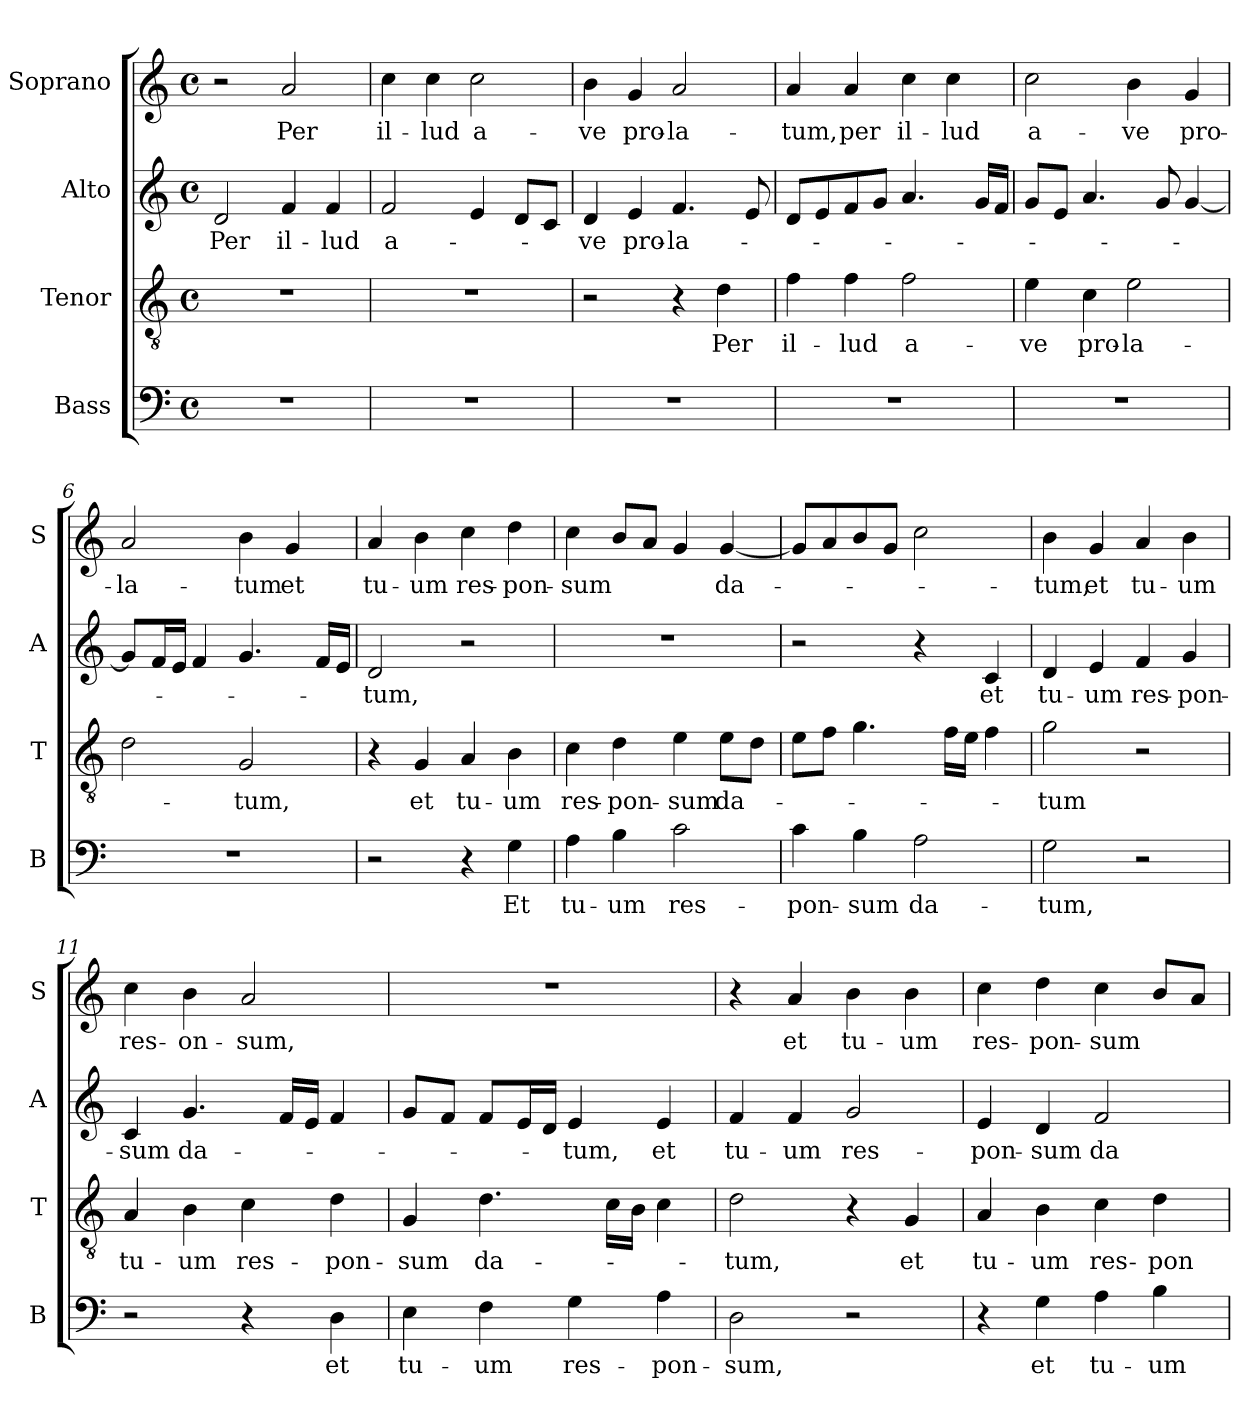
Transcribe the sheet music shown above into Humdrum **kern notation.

**kern	**text	**kern	**text	**kern	**text	**kern	**text
*part4	*part4	*part3	*part3	*part2	*part2	*part1	*part1
*staff4	*staff4	*staff3	*staff3	*staff2	*staff2	*staff1	*staff1
*I"Bass	*	*I"Tenor	*	*I"Alto	*	*I"Soprano	*
*I'B	*	*I'T	*	*I'A	*	*I'S	*
*clefF4	*	*clefGv2	*	*clefG2	*	*clefG2	*
*k[]	*	*k[]	*	*k[]	*	*k[]	*
*C:	*	*C:	*	*C:	*	*C:	*
*M4/4	*	*M4/4	*	*M4/4	*	*M4/4	*
*met(c)	*	*met(c)	*	*met(c)	*	*met(c)	*
=1	=1	=1	=1	=1	=1	=1	=1
!	!	!	!	!	!LO:LY:b	!	!
1r	.	1r	.	2d/	Per	2r	.
!	!	!	!	!	!LO:LY:b	!	!LO:LY:b
.	.	.	.	4f/	il-	2a/	Per
!	!	!	!	!	!LO:LY:b	!	!
.	.	.	.	4f/	-lud	.	.
=2	=2	=2	=2	=2	=2	=2	=2
!	!	!	!	!	!LO:LY:b	!	!LO:LY:b
1r	.	1r	.	2f/	a-	4cc\	il-
!	!	!	!	!	!	!	!LO:LY:b
.	.	.	.	.	.	4cc\	-lud
!	!	!	!	!	!	!	!LO:LY:b
.	.	.	.	4e/	.	2cc\	a-
.	.	.	.	8d/L	.	.	.
.	.	.	.	8c/J	.	.	.
=3	=3	=3	=3	=3	=3	=3	=3
!	!	!	!	!	!LO:LY:b	!	!LO:LY:b
1r	.	2r	.	4d/	-ve	4b\	-ve
!	!	!	!	!	!LO:LY:b	!	!LO:LY:b
.	.	.	.	4e/	pro-	4g/	pro-
!	!	!	!	!	!LO:LY:b	!	!LO:LY:b
.	.	4r	.	4.f/	-la-	2a/	-la-
!	!	!	!LO:LY:b	!	!	!	!
.	.	4d\	Per	.	.	.	.
.	.	.	.	8e/	.	.	.
=4	=4	=4	=4	=4	=4	=4	=4
!	!	!	!LO:LY:b	!	!	!	!LO:LY:b
1r	.	4f\	il-	8d/L	.	4a/	-tum,
.	.	.	.	8e/	.	.	.
!	!	!	!LO:LY:b	!	!	!	!LO:LY:b
.	.	4f\	-lud	8f/	.	4a/	per
.	.	.	.	8g/J	.	.	.
!	!	!	!LO:LY:b	!	!	!	!LO:LY:b
.	.	2f\	a-	4.a/	.	4cc\	il-
!	!	!	!	!	!	!	!LO:LY:b
.	.	.	.	.	.	4cc\	-lud
.	.	.	.	16g/LL	.	.	.
.	.	.	.	16f/JJ	.	.	.
=5	=5	=5	=5	=5	=5	=5	=5
!	!	!	!LO:LY:b	!	!	!	!LO:LY:b
1r	.	4e\	-ve	8g/L	.	2cc\	a-
.	.	.	.	8e/J	.	.	.
!	!	!	!LO:LY:b	!	!	!	!
.	.	4c\	pro-	4.a/	.	.	.
!	!	!	!LO:LY:b	!	!	!	!LO:LY:b
.	.	2e\	-la-	.	.	4b\	-ve
.	.	.	.	8g/	.	.	.
!	!	!	!	!	!	!	!LO:LY:b
.	.	.	.	[4g/	.	4g/	pro-
!!LO:LB:g=z
=6	=6	=6	=6	=6	=6	=6	=6
!	!	!	!	!	!	!	!LO:LY:b
1r	.	2d\	.	8g/L]	.	2a/	-la-
.	.	.	.	16f/L	.	.	.
.	.	.	.	16e/JJ	.	.	.
.	.	.	.	4f/	.	.	.
!	!	!	!LO:LY:b	!	!	!	!LO:LY:b
.	.	2G/	-tum,	4.g/	.	4b\	-tum
!	!	!	!	!	!	!	!LO:LY:b
.	.	.	.	.	.	4g/	et
.	.	.	.	16f/LL	.	.	.
.	.	.	.	16e/JJ	.	.	.
=7	=7	=7	=7	=7	=7	=7	=7
!	!	!	!	!	!LO:LY:b	!	!LO:LY:b
2r	.	4r	.	2d/	-tum,	4a/	tu-
!	!	!	!LO:LY:b	!	!	!	!LO:LY:b
.	.	4G/	et	.	.	4b\	-um
!	!	!	!LO:LY:b	!	!	!	!LO:LY:b
4r	.	4A/	tu-	2r	.	4cc\	res-
!	!LO:LY:b	!	!LO:LY:b	!	!	!	!LO:LY:b
4G\	Et	4B\	-um	.	.	4dd\	-pon-
=8	=8	=8	=8	=8	=8	=8	=8
!	!LO:LY:b	!	!LO:LY:b	!	!	!	!LO:LY:b
4A\	tu-	4c\	res-	1r	.	4cc\	-sum
!	!LO:LY:b	!	!LO:LY:b	!	!	!	!
4B\	-um	4d\	-pon-	.	.	8b/L	.
.	.	.	.	.	.	8a/J	.
!	!LO:LY:b	!	!LO:LY:b	!	!	!	!
2c\	res-	4e\	-sum	.	.	4g/	.
!	!	!	!LO:LY:b	!	!	!	!LO:LY:b
.	.	8e\L	da-	.	.	[4g/	da-
.	.	8d\J	.	.	.	.	.
=9	=9	=9	=9	=9	=9	=9	=9
!	!LO:LY:b	!	!	!	!	!	!
4c\	-pon-	8e\L	.	2r	.	8g/L]	.
.	.	8f\J	.	.	.	8a/	.
!	!LO:LY:b	!	!	!	!	!	!
4B\	-sum	4.g\	.	.	.	8b/	.
.	.	.	.	.	.	8g/J	.
!	!LO:LY:b	!	!	!	!	!	!
2A\	da-	.	.	4r	.	2cc\	.
.	.	16f\LL	.	.	.	.	.
.	.	16e\JJ	.	.	.	.	.
!	!	!	!	!	!LO:LY:b	!	!
.	.	4f\	.	4c/	et	.	.
=10	=10	=10	=10	=10	=10	=10	=10
!	!LO:LY:b	!	!LO:LY:b	!	!LO:LY:b	!	!LO:LY:b
2G\	-tum,	2g\	-tum	4d/	tu-	4b\	-tum,
!	!	!	!	!	!LO:LY:b	!	!LO:LY:b
.	.	.	.	4e/	-um	4g/	et
!	!	!	!	!	!LO:LY:b	!	!LO:LY:b
2r	.	2r	.	4f/	res-	4a/	tu-
!	!	!	!	!	!LO:LY:b	!	!LO:LY:b
.	.	.	.	4g/	-pon-	4b\	-um
=11	=11	=11	=11	=11	=11	=11	=11
!	!	!	!LO:LY:b	!	!LO:LY:b	!	!LO:LY:b
2r	.	4A/	tu-	4c/	-sum	4cc\	res-
!	!	!	!LO:LY:b	!	!LO:LY:b	!	!LO:LY:b
.	.	4B\	-um	4.g/	da-	4b\	-on-
!	!	!	!LO:LY:b	!	!	!	!LO:LY:b
4r	.	4c\	res-	.	.	2a/	-sum,
.	.	.	.	16f/LL	.	.	.
.	.	.	.	16e/JJ	.	.	.
!	!LO:LY:b	!	!LO:LY:b	!	!	!	!
4D\	et	4d\	-pon-	4f/	.	.	.
!!LO:LB:g=z
=12	=12	=12	=12	=12	=12	=12	=12
!	!LO:LY:b	!	!LO:LY:b	!	!	!	!
4E\	tu-	4G/	-sum	8g/L	.	1r	.
.	.	.	.	8f/J	.	.	.
!	!LO:LY:b	!	!LO:LY:b	!	!	!	!
4F\	-um	4.d\	da-	8f/L	.	.	.
.	.	.	.	16e/L	.	.	.
.	.	.	.	16d/JJ	.	.	.
!	!LO:LY:b	!	!	!	!LO:LY:b	!	!
4G\	res-	.	.	4e/	-tum,	.	.
.	.	16c\LL	.	.	.	.	.
.	.	16B\JJ	.	.	.	.	.
!	!LO:LY:b	!	!	!	!LO:LY:b	!	!
4A\	-pon-	4c\	.	4e/	et	.	.
=13	=13	=13	=13	=13	=13	=13	=13
!	!LO:LY:b	!	!LO:LY:b	!	!LO:LY:b	!	!
2D\	-sum,	2d\	-tum,	4f/	tu-	4r	.
!	!	!	!	!	!LO:LY:b	!	!LO:LY:b
.	.	.	.	4f/	-um	4a/	et
!	!	!	!	!	!LO:LY:b	!	!LO:LY:b
2r	.	4r	.	2g/	res-	4b\	tu-
!	!	!	!LO:LY:b	!	!	!	!LO:LY:b
.	.	4G/	et	.	.	4b\	-um
=14	=14	=14	=14	=14	=14	=14	=14
!	!	!	!LO:LY:b	!	!LO:LY:b	!	!LO:LY:b
4r	.	4A/	tu-	4e/	-pon-	4cc\	res-
!	!LO:LY:b	!	!LO:LY:b	!	!LO:LY:b	!	!LO:LY:b
4G\	et	4B\	-um	4d/	-sum	4dd\	-pon-
!	!LO:LY:b	!	!LO:LY:b	!	!LO:LY:b	!	!LO:LY:b
4A\	tu-	4c\	res-	2f/	da-	4cc\	-sum
!	!LO:LY:b	!	!LO:LY:b	!	!	!	!
4B\	-um	4d\	-pon-	.	.	8b/L	.
.	.	.	.	.	.	8a/J	.
=	=	=	=	=	=	=	=
*-	*-	*-	*-	*-	*-	*-	*-
